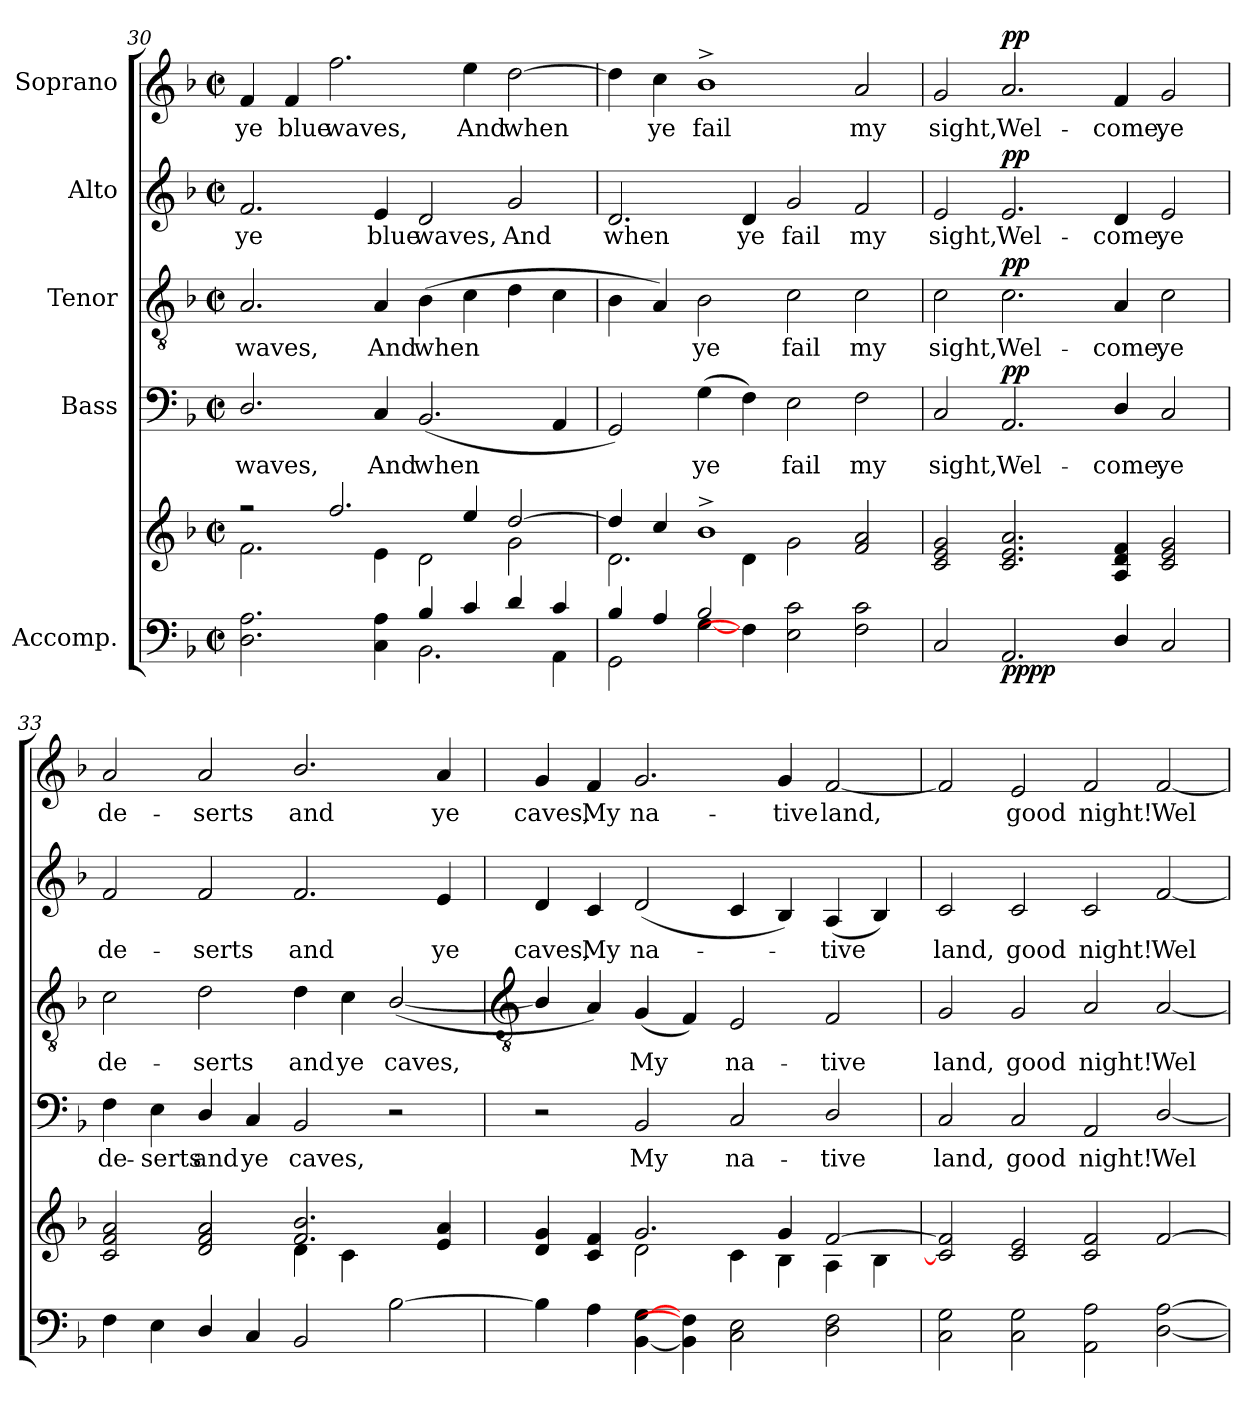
**kern	**kern	**dynam	**kern	**text	**dynam	**kern	**text	**dynam	**kern	**text	**dynam	**kern	**text	**dynam
*part5	*part5	*part5	*part4	*part4	*part4	*part3	*part3	*part3	*part2	*part2	*part2	*part1	*part1	*part1
*staff6	*staff5	*staff5/6	*staff4	*staff4	*staff4	*staff3	*staff3	*staff3	*staff2	*staff2	*staff2	*staff1	*staff1	*staff1
*I"Accomp.	*	*	*I"Bass	*	*	*I"Tenor	*	*	*I"Alto	*	*	*I"Soprano	*	*
!!LO:LB:g=z
*clefF4	*clefG2	*	*clefF4	*	*	*clefGv2	*	*	*clefG2	*	*	*clefG2	*	*
*k[b-]	*k[b-]	*	*k[b-]	*	*	*k[b-]	*	*	*k[b-]	*	*	*k[b-]	*	*
*F:	*F:	*	*F:	*	*	*F:	*	*	*F:	*	*	*F:	*	*
*M4/2	*M4/2	*	*M4/2	*	*	*M4/2	*	*	*M4/2	*	*	*M4/2	*	*
*met(c|)	*met(c|)	*	*met(c|)	*	*	*met(c|)	*	*	*met(c|)	*	*	*met(c|)	*	*
=30	=30	=30	=30	=30	=30	=30	=30	=30	=30	=30	=30	=30	=30	=30
*^	*^	*	*	*	*	*	*	*	*	*	*	*	*	*
!	!	!	!	!	!	!LO:LY:b	!	!	!LO:LY:b	!	!	!LO:LY:b	!	!	!LO:LY:b	!
2ryy	2.D\ 2.A\	2r	2.f\	.	2.D/	waves,	.	2.A	waves,	.	2.f	ye	.	4f	ye	.
!	!	!	!	!	!	!	!	!	!	!	!	!	!	!	!LO:LY:b	!
.	.	.	.	.	.	.	.	.	.	.	.	.	.	4f	blue	.
!	!	!	!	!	!	!	!	!	!	!	!	!	!	!	!LO:LY:b	!
2ryy	.	2.ff/	.	.	.	.	.	.	.	.	.	.	.	2.ff	waves,	.
!	!	!	!	!	!	!LO:LY:b	!	!	!LO:LY:b	!	!	!LO:LY:b	!	!	!	!
.	4C 4A	.	4e\	.	4C	And	.	4A	And	.	4e	blue	.	.	.	.
!	!	!	!	!	!	!LO:LY:b	!	!	!LO:LY:b	!	!	!LO:LY:b	!	!	!	!
4B-/	2.BB-\	.	2d\	.	(<2.BB-	when	.	(>4B-	when	.	2d	waves,	.	.	.	.
!	!	!	!	!	!	!	!	!	!	!	!	!	!	!	!LO:LY:b	!
4c/	.	4ee/	.	.	.	.	.	4c	.	.	.	.	.	4ee	And	.
!	!	!	!	!	!	!	!	!	!	!	!	!LO:LY:b	!	!	!LO:LY:b	!
4d/	.	[2dd/	2g\	.	.	.	.	4d	.	.	2g	And	.	[2dd	when	.
4c/	4AA\	.	.	.	4AA	.	.	4c	.	.	.	.	.	.	.	.
=31	=31	=31	=31	=31	=31	=31	=31	=31	=31	=31	=31	=31	=31	=31	=31	=31
!	!	!	!	!	!	!	!	!	!	!	!	!LO:LY:b	!	!	!	!
4B-/	2GG\	4dd/]	2.d\	.	2GG)	.	.	4B-\	.	.	2.d	when	.	4dd]	.	.
!	!	!	!	!	!	!	!	!	!	!	!	!	!	!	!LO:LY:b	!
4A/	.	4cc/	.	.	.	.	.	4A)	.	.	.	.	.	4cc	ye	.
!	!	!	!	!	!	!LO:LY:b	!	!	!LO:LY:b	!	!	!	!	!	!LO:LY:b	!
2B-/	[4G	1b-^/	.	.	(>4G	ye	.	2B-	ye	.	.	.	.	1b-^	fail	.
!	!	!	!	!	!	!	!	!	!	!	!	!LO:LY:b	!	!	!	!
.	4F]	.	4d\	.	4F)	.	.	.	.	.	4d	ye	.	.	.	.
!	!	!	!	!	!	!LO:LY:b	!	!	!LO:LY:b	!	!	!LO:LY:b	!	!	!	!
1ryy	2E 2c	.	2g\	.	2E	fail	.	2c	fail	.	2g	fail	.	.	.	.
!	!	!	!	!	!	!LO:LY:b	!	!	!LO:LY:b	!	!	!LO:LY:b	!	!	!LO:LY:b	!
.	2F 2c	2f/ 2a/	2ryy	.	2F	my	.	2c	my	.	2f	my	.	2a	my	.
=32	=32	=32	=32	=32	=32	=32	=32	=32	=32	=32	=32	=32	=32	=32	=32	=32
!	!	!	!	!	!	!LO:LY:b	!	!	!LO:LY:b	!	!	!LO:LY:b	!	!	!LO:LY:b	!
1ryy	2C/	2c/ 2e/ 2g/	0ryy	.	2C	sight,	.	2c	sight,	.	2e	sight,	.	2g	sight,	.
!	!	!	!	!LO:DY:b=2	!	!LO:LY:b	!	!	!LO:LY:b	!	!	!LO:LY:b	!	!	!LO:LY:b	!
!	!	!	!	!LO:DY:n=1:b	!	!	!LO:DY:b	!	!	!LO:DY:b	!	!	!LO:DY:b	!	!	!LO:DY:b
.	2.AA/	2.c/ 2.e/ 2.a/	.	pp pp	2.AA	Wel-	pp	2.c	Wel-	pp	2.e	Wel-	pp	2.a	Wel-	pp
4ryy	.	.	.	.	.	.	.	.	.	.	.	.	.	.	.	.
!	!	!	!	!	!	!LO:LY:b	!	!	!LO:LY:b	!	!	!LO:LY:b	!	!	!LO:LY:b	!
2.ryy	4D/	4A/ 4d/ 4f/	.	.	4D/	-come,	.	4A	-come,	.	4d	-come,	.	4f	-come,	.
!	!	!	!	!	!	!LO:LY:b	!	!	!LO:LY:b	!	!	!LO:LY:b	!	!	!LO:LY:b	!
.	2C/	2c/ 2e/ 2g/	.	.	2C	ye	.	2c	ye	.	2e	ye	.	2g	ye	.
=33	=33	=33	=33	=33	=33	=33	=33	=33	=33	=33	=33	=33	=33	=33	=33	=33
!	!	!	!	!	!	!LO:LY:b	!	!	!LO:LY:b	!	!	!LO:LY:b	!	!	!LO:LY:b	!
1ryy	4F	2c/ 2f/ 2a/	2ryy	.	4F	de-	.	2c	de-	.	2f	de-	.	2a	de-	.
!	!	!	!	!	!	!LO:LY:b	!	!	!	!	!	!	!	!	!	!
.	4E	.	.	.	4E	-serts	.	.	.	.	.	.	.	.	.	.
!	!	!	!	!	!	!LO:LY:b	!	!	!LO:LY:b	!	!	!LO:LY:b	!	!	!LO:LY:b	!
.	4D/	2d/ 2f/ 2a/	2ryy	.	4D/	and	.	2d	-serts	.	2f	-serts	.	2a	-serts	.
!	!	!	!	!	!	!LO:LY:b	!	!	!	!	!	!	!	!	!	!
.	4C	.	.	.	4C	ye	.	.	.	.	.	.	.	.	.	.
!	!	!	!	!	!	!LO:LY:b	!	!	!LO:LY:b	!	!	!LO:LY:b	!	!	!LO:LY:b	!
1ryy	2BB-	2.f/ 2.b-/	4d\	.	2BB-	caves,	.	4d	and	.	2.f	and	.	2.b-/	and	.
!	!	!	!	!	!	!	!	!	!LO:LY:b	!	!	!	!	!	!	!
.	.	.	4c\	.	.	.	.	4c	ye	.	.	.	.	.	.	.
!	!	!	!	!	!	!	!	!	!LO:LY:b	!	!	!	!	!	!	!
.	[2B-	.	2ryy	.	2r	.	.	(<[2B-/	caves,	.	.	.	.	.	.	.
!	!	!	!	!	!	!	!	!	!	!	!	!LO:LY:b	!	!	!LO:LY:b	!
.	.	4e/ 4a/	.	.	.	.	.	.	.	.	4e	ye	.	4a	ye	.
*v	*v	*	*	*	*	*	*	*	*	*	*	*	*	*	*	*
!!LO:LB:g=z
=34	=34	=34	=34	=34	=34	=34	=34	=34	=34	=34	=34	=34	=34	=34	=34
*	*	*	*	*	*	*	*clefGv2	*	*	*	*	*	*	*	*
!	!	!	!	!	!	!	!	!	!	!	!LO:LY:b	!	!	!LO:LY:b	!
4B-]	4d/ 4g/	2ryy	.	2r	.	.	4B-/]	.	.	4d	caves,	.	4g	caves,	.
!	!	!	!	!	!	!	!	!	!	!	!LO:LY:b	!	!	!LO:LY:b	!
4A	4c/ 4f/	.	.	.	.	.	4A)	.	.	4c	My	.	4f	My	.
!	!	!	!	!	!LO:LY:b	!	!	!LO:LY:b	!	!	!LO:LY:b	!	!	!LO:LY:b	!
[4BB- [4G	2.g/	2d\	.	2BB-	My	.	(<4G	My	.	(<2d	na-	.	2.g	na-	.
4BB-] 4F]	.	.	.	.	.	.	4F)	.	.	.	.	.	.	.	.
!	!	!	!	!	!LO:LY:b	!	!	!LO:LY:b	!	!	!	!	!	!	!
2C 2E	.	4c\	.	2C	na-	.	2E	na-	.	4c	.	.	.	.	.
!	!	!	!	!	!	!	!	!	!	!	!	!	!	!LO:LY:b	!
.	4g/	4B-\	.	.	.	.	.	.	.	4B-)	.	.	4g	-tive	.
!	!	!	!	!	!LO:LY:b	!	!	!LO:LY:b	!	!	!LO:LY:b	!	!	!LO:LY:b	!
2D\ 2F\	[2f/	4A\	.	2D/	-tive	.	2F	-tive	.	(<4A	tive	.	[2f	land,	.
.	.	4B-\	.	.	.	.	.	.	.	4B-)	.	.	.	.	.
=35	=35	=35	=35	=35	=35	=35	=35	=35	=35	=35	=35	=35	=35	=35	=35
!	!	!	!	!	!LO:LY:b	!	!	!LO:LY:b	!	!	!LO:LY:b	!	!	!	!
2C 2G	2c/] 2f/]	0ryy	.	2C	land,	.	2G	land,	.	2c	land,	.	2f]	.	.
!	!	!	!	!	!LO:LY:b	!	!	!LO:LY:b	!	!	!LO:LY:b	!	!	!LO:LY:b	!
2C 2G	2c/ 2e/	.	.	2C	good	.	2G	good	.	2c	good	.	2e	good	.
!	!	!	!	!	!LO:LY:b	!	!	!LO:LY:b	!	!	!LO:LY:b	!	!	!LO:LY:b	!
2AA 2A	2c/ 2f/	.	.	2AA	night!	.	2A	night!	.	2c	night!	.	2f	night!	.
!	!	!	!	!	!LO:LY:b	!	!	!LO:LY:b	!	!	!LO:LY:b	!	!	!LO:LY:b	!
[2D\ [2A\	[2f/	.	.	[2D/	Wel-	.	[2A	Wel-	.	[2f	Wel-	.	[2f	Wel-	.
*	*v	*v	*	*	*	*	*	*	*	*	*	*	*	*	*
=	=	=	=	=	=	=	=	=	=	=	=	=	=	=
*-	*-	*-	*-	*-	*-	*-	*-	*-	*-	*-	*-	*-	*-	*-
